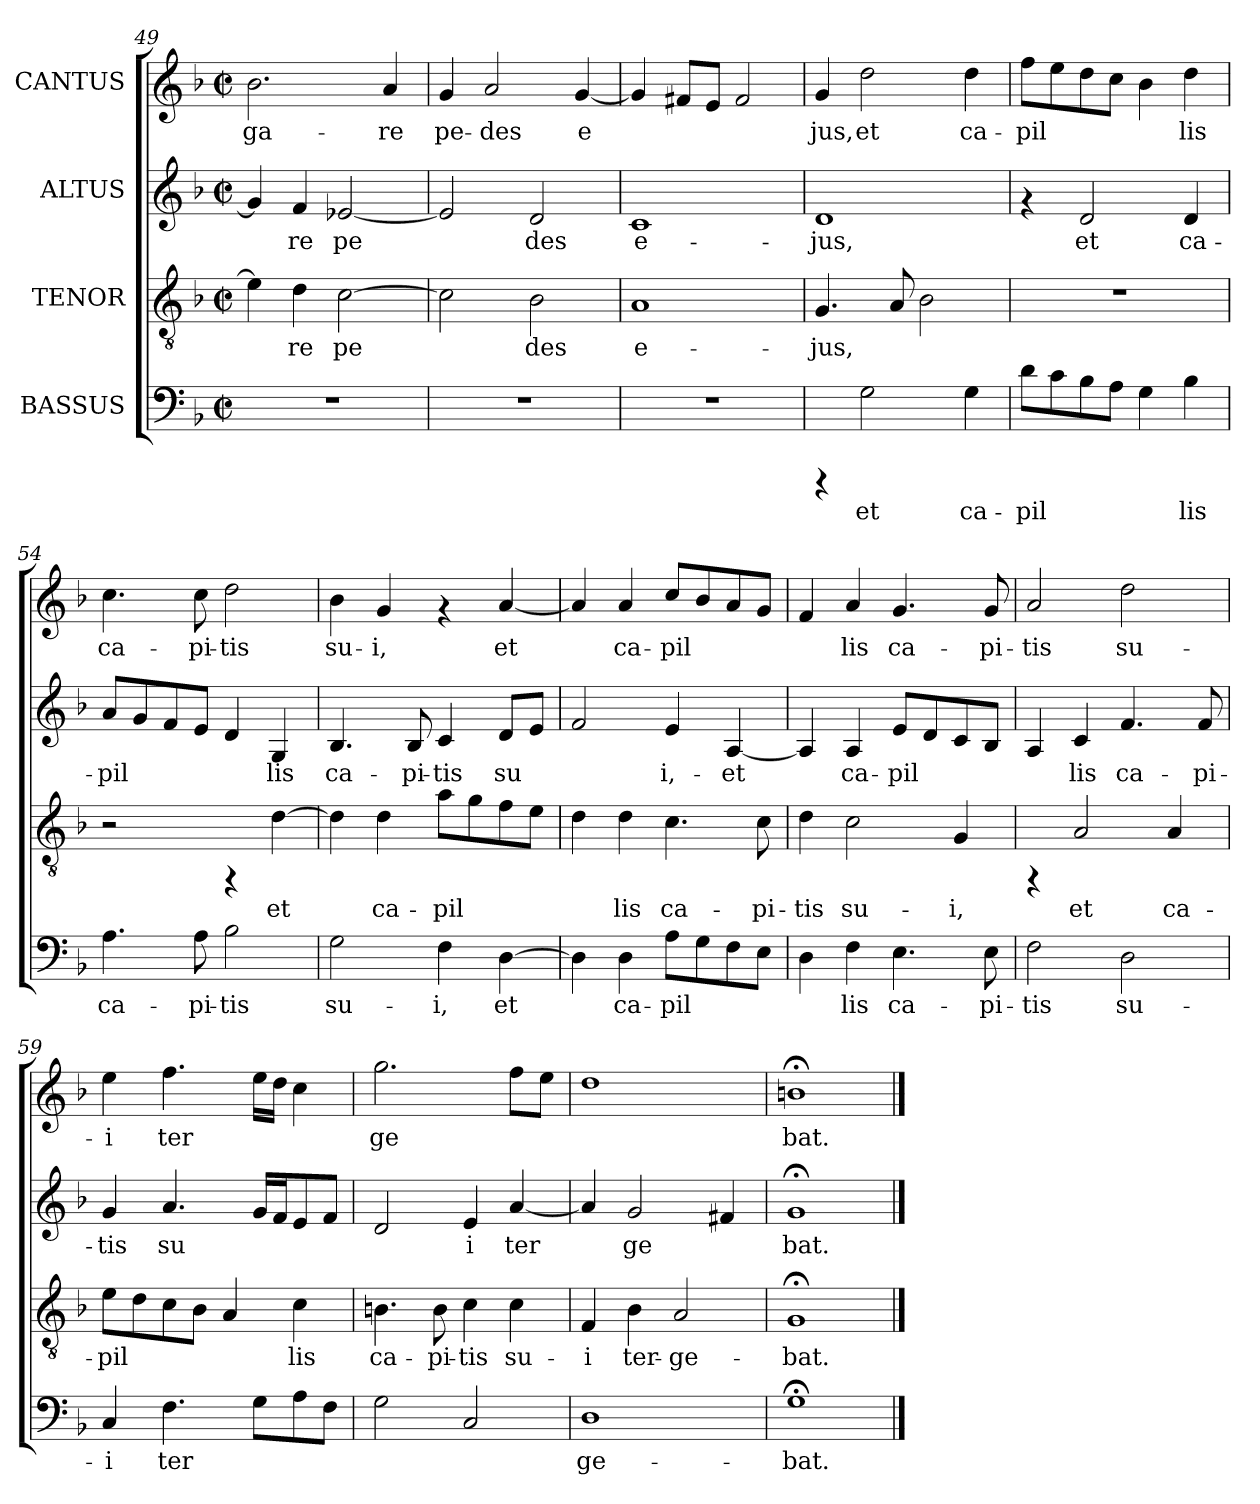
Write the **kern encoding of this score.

**kern	**text	**kern	**text	**kern	**text	**kern	**text
*part4	*part4	*part3	*part3	*part2	*part2	*part1	*part1
*staff4	*staff4	*staff3	*staff3	*staff2	*staff2	*staff1	*staff1
*I"BASSUS	*	*I"TENOR	*	*I"ALTUS	*	*I"CANTUS	*
*clefF4	*	*clefGv2	*	*clefG2	*	*clefG2	*
*k[b-]	*	*k[b-]	*	*k[b-]	*	*k[b-]	*
*F:	*	*F:	*	*F:	*	*F:	*
*M2/2	*	*M2/2	*	*M2/2	*	*M2/2	*
*met(c|)	*	*met(c|)	*	*met(c|)	*	*met(c|)	*
=49	=49	=49	=49	=49	=49	=49	=49
!	!	!	!LO:LY:b:cj	!	!LO:LY:b:cj	!	!LO:LY:b:cj
1r	.	4e-\]	--	4g/]	--	2.b-\	-ga-
!	!	!	!LO:LY:b:cj	!	!LO:LY:b:cj	!	!
.	.	4d\	-re	4f/	-re	.	.
!	!	!	!LO:LY:b:cj	!	!LO:LY:b:cj	!	!
.	.	[>2c\	pe-	[<2e-X/	pe-	.	.
!	!	!	!	!	!	!	!LO:LY:b:cj
.	.	.	.	.	.	4a/	-re
=50	=50	=50	=50	=50	=50	=50	=50
!	!	!	!LO:LY:b:cj	!	!LO:LY:b:cj	!	!LO:LY:b:cj
1r	.	2c\]	--	2e-/]	--	4g/	pe-
!	!	!	!	!	!	!	!LO:LY:b:cj
.	.	.	.	.	.	2a/	-des
!	!	!	!LO:LY:b:cj	!	!LO:LY:b:cj	!	!
.	.	2B-\	-des	2d/	-des	.	.
!	!	!	!	!	!	!	!LO:LY:b:cj
.	.	.	.	.	.	[>4g/	e-
!!LO:PB:g=z
=51	=51	=51	=51	=51	=51	=51	=51
!	!	!	!LO:LY:b:cj	!	!LO:LY:b:cj	!	!LO:LY:b:cj
1r	.	1A	e-	1c	e-	4g/]	--
!	!	!	!	!	!	!	!LO:LY:b:cj
.	.	.	.	.	.	8f#X/L	--
!	!	!	!	!	!	!	!LO:LY:b:cj
.	.	.	.	.	.	8e/J	--
!	!	!	!	!	!	!	!LO:LY:b:cj
.	.	.	.	.	.	2f#/	--
=52	=52	=52	=52	=52	=52	=52	=52
!	!	!	!LO:LY:b:cj	!	!LO:LY:b:cj	!	!LO:LY:b:cj
4rCCC	.	4.G/	-jus,	1d	-jus,	4g/	-jus,
!	!LO:LY:b:cj	!	!	!	!	!	!LO:LY:b:cj
2G\	et	.	.	.	.	2dd\	et
!	!	!	!LO:LY:b:cj	!	!	!	!
.	.	8A/	.	.	.	.	.
!	!	!	!LO:LY:b:cj	!	!	!	!
.	.	2B-\	.	.	.	.	.
!	!LO:LY:b:cj	!	!	!	!	!	!LO:LY:b:cj
4G\	ca-	.	.	.	.	4dd\	ca-
=53	=53	=53	=53	=53	=53	=53	=53
!	!LO:LY:b:cj	!	!	!	!	!	!LO:LY:b:cj
8d\L	-pil-	1r	.	4rf	.	8ff\L	-pil-
!	!LO:LY:b:cj	!	!	!	!	!	!LO:LY:b:cj
8c\	--	.	.	.	.	8ee\	--
!	!LO:LY:b:cj	!	!	!	!LO:LY:b:cj	!	!LO:LY:b:cj
8B-\	--	.	.	2d/	et	8dd\	--
!	!LO:LY:b:cj	!	!	!	!	!	!LO:LY:b:cj
8A\J	--	.	.	.	.	8cc\J	--
!	!LO:LY:b:cj	!	!	!	!	!	!LO:LY:b:cj
4G\	--	.	.	.	.	4b-\	--
!	!LO:LY:b:cj	!	!	!	!LO:LY:b:cj	!	!LO:LY:b:cj
4B-\	-lis	.	.	4d/	ca-	4dd\	-lis
=54	=54	=54	=54	=54	=54	=54	=54
!	!LO:LY:b:cj	!	!	!	!LO:LY:b:cj	!	!LO:LY:b:cj
4.A\	ca-	2r	.	8a/L	-pil-	4.cc\	ca-
!	!	!	!	!	!LO:LY:b:cj	!	!
.	.	.	.	8g/	--	.	.
!	!	!	!	!	!LO:LY:b:cj	!	!
.	.	.	.	8f/	--	.	.
!	!LO:LY:b:cj	!	!	!	!LO:LY:b:cj	!	!LO:LY:b:cj
8A\	-pi-	.	.	8e/J	--	8cc\	-pi-
!	!LO:LY:b:cj	!	!	!	!LO:LY:b:cj	!	!LO:LY:b:cj
2B-\	-tis	4rFF	.	4d/	--	2dd\	-tis
!	!	!	!LO:LY:b:cj	!	!LO:LY:b:cj	!	!
.	.	[>4d\	et	4G/	-lis	.	.
=55	=55	=55	=55	=55	=55	=55	=55
!	!LO:LY:b:cj	!	!LO:LY:b:cj	!	!LO:LY:b:cj	!	!LO:LY:b:cj
2G\	su-	4d\]	.	4.B-/	ca-	4b-\	su-
!	!	!	!LO:LY:b:cj	!	!	!	!LO:LY:b:cj
.	.	4d\	ca-	.	.	4g/	-i,
!	!	!	!	!	!LO:LY:b:cj	!	!
.	.	.	.	8B-/	-pi-	.	.
!	!LO:LY:b:cj	!	!LO:LY:b:cj	!	!LO:LY:b:cj	!	!
4F\	-i,	8a\L	-pil-	4c/	-tis	4rf	.
!	!	!	!LO:LY:b:cj	!	!	!	!
.	.	8g\	--	.	.	.	.
!	!LO:LY:b:cj	!	!LO:LY:b:cj	!	!LO:LY:b:cj	!	!LO:LY:b:cj
[>4D\	et	8f\	--	8d/L	su-	[<4a/	et
!	!	!	!LO:LY:b:cj	!	!LO:LY:b:cj	!	!
.	.	8e\J	--	8e/J	--	.	.
=56	=56	=56	=56	=56	=56	=56	=56
!	!LO:LY:b:cj	!	!LO:LY:b:cj	!	!LO:LY:b:cj	!	!LO:LY:b:cj
4D\]	.	4d\	--	2f/	--	4a/]	.
!	!LO:LY:b:cj	!	!LO:LY:b:cj	!	!	!	!LO:LY:b:cj
4D\	ca-	4d\	-lis	.	.	4a/	ca-
!	!LO:LY:b:cj	!	!LO:LY:b:cj	!	!LO:LY:b:cj	!	!LO:LY:b:cj
8A\L	-pil-	4.c\	ca-	4e/	-i,-	8cc/L	-pil-
!	!LO:LY:b:cj	!	!	!	!	!	!LO:LY:b:cj
8G\	--	.	.	.	.	8b-/	--
!	!LO:LY:b:cj	!	!	!	!LO:LY:b:cj	!	!LO:LY:b:cj
8F\	--	.	.	[<4A/	-et	8a/	--
!	!LO:LY:b:cj	!	!LO:LY:b:cj	!	!	!	!LO:LY:b:cj
8E\J	--	8c\	-pi-	.	.	8g/J	--
!!LO:LB:g=z
=57	=57	=57	=57	=57	=57	=57	=57
!	!LO:LY:b:cj	!	!LO:LY:b:cj	!	!LO:LY:b:cj	!	!LO:LY:b:cj
4D\	--	4d\	-tis	4A/]	.	4f/	--
!	!LO:LY:b:cj	!	!LO:LY:b:cj	!	!LO:LY:b:cj	!	!LO:LY:b:cj
4F\	-lis	2c\	su-	4A/	ca-	4a/	-lis
!	!LO:LY:b:cj	!	!	!	!LO:LY:b:cj	!	!LO:LY:b:cj
4.E\	ca-	.	.	8e/L	-pil-	4.g/	ca-
!	!	!	!	!	!LO:LY:b:cj	!	!
.	.	.	.	8d/	--	.	.
!	!	!	!LO:LY:b:cj	!	!LO:LY:b:cj	!	!
.	.	4G/	-i,	8c/	--	.	.
!	!LO:LY:b:cj	!	!	!	!LO:LY:b:cj	!	!LO:LY:b:cj
8E\	-pi-	.	.	8B-/J	--	8g/	-pi-
=58	=58	=58	=58	=58	=58	=58	=58
!	!LO:LY:b:cj	!	!	!	!LO:LY:b:cj	!	!LO:LY:b:cj
2F\	-tis	4rFF	.	4A/	--	2a/	-tis
!	!	!	!LO:LY:b:cj	!	!LO:LY:b:cj	!	!
.	.	2A/	et	4c/	-lis	.	.
!	!LO:LY:b:cj	!	!	!	!LO:LY:b:cj	!	!LO:LY:b:cj
2D\	su-	.	.	4.f/	ca-	2dd\	su-
!	!	!	!LO:LY:b:cj	!	!	!	!
.	.	4A/	ca-	.	.	.	.
!	!	!	!	!	!LO:LY:b:cj	!	!
.	.	.	.	8f/	-pi-	.	.
=59	=59	=59	=59	=59	=59	=59	=59
!	!LO:LY:b:cj	!	!LO:LY:b:cj	!	!LO:LY:b:cj	!	!LO:LY:b:cj
4C/	-i	8e\L	-pil-	4g/	-tis	4ee\	-i
!	!	!	!LO:LY:b:cj	!	!	!	!
.	.	8d\	--	.	.	.	.
!	!LO:LY:b:cj	!	!LO:LY:b:cj	!	!LO:LY:b:cj	!	!LO:LY:b:cj
4.F\	ter-	8c\	--	4.a/	su-	4.ff\	ter-
!	!	!	!LO:LY:b:cj	!	!	!	!
.	.	8B-\J	--	.	.	.	.
!	!	!	!LO:LY:b:cj	!	!	!	!
.	.	4A/	--	.	.	.	.
!	!LO:LY:b:cj	!	!	!	!LO:LY:b:cj	!	!LO:LY:b:cj
8G\L	--	.	.	16g/L	--	16ee\L	--
!	!	!	!	!	!LO:LY:b:cj	!	!LO:LY:b:cj
.	.	.	.	16f/	--	16dd\J	--
!	!LO:LY:b:cj	!	!LO:LY:b:cj	!	!LO:LY:b:cj	!	!LO:LY:b:cj
8A\	--	4c\	-lis	8e/	--	4cc\	--
!	!LO:LY:b:cj	!	!	!	!LO:LY:b:cj	!	!
8F\J	--	.	.	8f/J	--	.	.
=60	=60	=60	=60	=60	=60	=60	=60
!	!LO:LY:b:cj	!	!LO:LY:b:cj	!	!LO:LY:b:cj	!	!LO:LY:b:cj
2G\	--	4.Bn\	ca-	2d/	--	2.gg\	-ge-
!	!	!	!LO:LY:b:cj	!	!	!	!
.	.	8B\	-pi-	.	.	.	.
!	!LO:LY:b:cj	!	!LO:LY:b:cj	!	!LO:LY:b:cj	!	!
2C/	--	4c\	-tis	4e/	-i	.	.
!	!	!	!LO:LY:b:cj	!	!LO:LY:b:cj	!	!LO:LY:b:cj
.	.	4c\	su-	[<4a/	ter-	8ff\L	--
!	!	!	!	!	!	!	!LO:LY:b:cj
.	.	.	.	.	.	8ee\J	--
=61	=61	=61	=61	=61	=61	=61	=61
!	!LO:LY:b:cj	!	!LO:LY:b:cj	!	!LO:LY:b:cj	!	!LO:LY:b:cj
1D	-ge-	4F/	-i	4a/]	--	1dd	--
!	!	!	!LO:LY:b:cj	!	!LO:LY:b:cj	!	!
.	.	4B-\	ter-	2g/	-ge-	.	.
!	!	!	!LO:LY:b:cj	!	!	!	!
.	.	2A/	-ge-	.	.	.	.
!	!	!	!	!	!LO:LY:b:cj	!	!
.	.	.	.	4f#X/	--	.	.
=62	=62	=62	=62	=62	=62	=62	=62
!	!LO:LY:b:cj	!	!LO:LY:b:cj	!	!LO:LY:b:cj	!	!LO:LY:b:cj
1G;<	-bat.	1G;<	-bat.	1g;<	-bat.	1bn;<	-bat.
==	==	==	==	==	==	==	==
*-	*-	*-	*-	*-	*-	*-	*-
